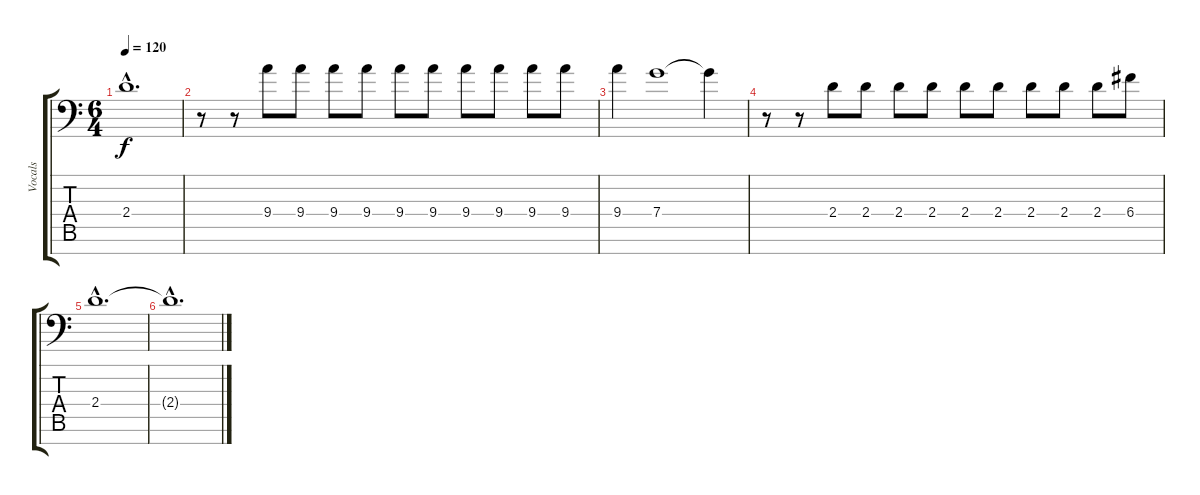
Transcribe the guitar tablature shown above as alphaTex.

\track ("Vocals" "Vocals") {instrument contrabass}
\staff {score tabs}
\tuning (C6 C5 C4 C3 C2 C1 C0) {hide}
\ts (6 4)
\tempo 120
\clef f4
\ks c
2.4{hac}.1{d dy f} |
r.8 r.8 9.4.8 9.4.8 9.4.8 9.4.8 9.4.8 9.4.8 9.4.8 9.4.8 9.4.8 9.4.8 |
9.4.4 7.4.1 7.4{t}.4 |
r.8 r.8 2.4.8 2.4.8 2.4.8 2.4.8 2.4.8 2.4.8 2.4.8 2.4.8 2.4.8 6.4.8 |
2.4{hac}.1{d} |
2.4{hac t}.1{d}
